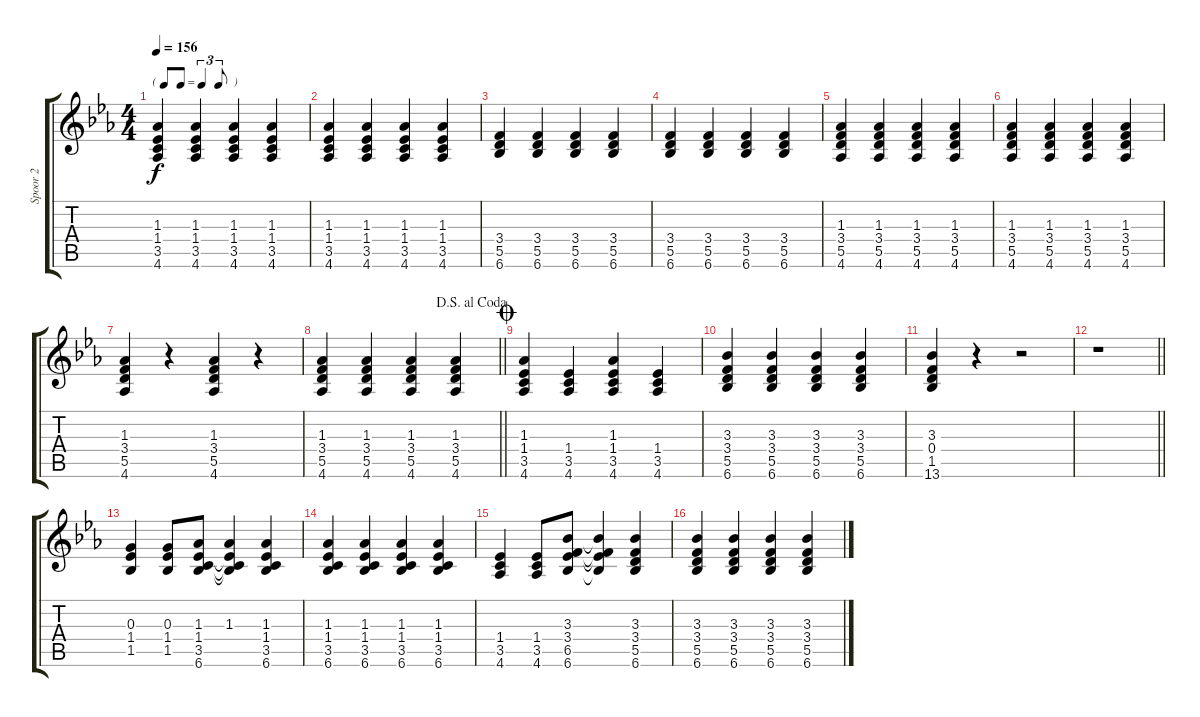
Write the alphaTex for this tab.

\track ("Spoor 2" "Spoor 2") {instrument acousticguitarsteel}
\staff {score tabs}
\tuning (E4 B3 G3 D3 A2 E2) {hide}
\ts (4 4)
\tf triplet8th
\tempo 156
\clef g2
\ks eb
(1.3 1.4 3.5 4.6).4{dy f} (1.3 1.4 3.5 4.6).4 (1.3 1.4 3.5 4.6).4 (1.3 1.4 3.5 4.6).4 |
(1.3 1.4 3.5 4.6).4 (1.3 1.4 3.5 4.6).4 (1.3 1.4 3.5 4.6).4 (1.3 1.4 3.5 4.6).4 |
(3.4 5.5 6.6).4 (3.4 5.5 6.6).4 (3.4 5.5 6.6).4 (3.4 5.5 6.6).4 |
(3.4 5.5 6.6).4 (3.4 5.5 6.6).4 (3.4 5.5 6.6).4 (3.4 5.5 6.6).4 |
(1.3 3.4 5.5 4.6).4 (1.3 3.4 5.5 4.6).4 (1.3 3.4 5.5 4.6).4 (1.3 3.4 5.5 4.6).4 |
(1.3 3.4 5.5 4.6).4 (1.3 3.4 5.5 4.6).4 (1.3 3.4 5.5 4.6).4 (1.3 3.4 5.5 4.6).4 |
(1.3 3.4 5.5 4.6).4 r.4 (1.3 3.4 5.5 4.6).4 r.4 |
\jump dalsegnoalcoda
\barLineRight lightlight
(1.3 3.4 5.5 4.6).4 (1.3 3.4 5.5 4.6).4 (1.3 3.4 5.5 4.6).4 (1.3 3.4 5.5 4.6).4 |
\jump coda
(1.3 1.4 3.5 4.6).4 (1.4 3.5 4.6).4 (1.3 1.4 3.5 4.6).4 (1.4 3.5 4.6).4 |
(3.3 3.4 5.5 6.6).4 (3.3 3.4 5.5 6.6).4 (3.3 3.4 5.5 6.6).4 (3.3 3.4 5.5 6.6).4 |
(3.3 0.4 1.5 13.6).4 r.4 r.2 |
\barLineRight lightlight
r.1 |
(0.3 1.4 1.5).4 (0.3 1.4 1.5).8 (1.3 1.4 3.5 6.6).8 (1.3 1.4{t} 3.5{t} 6.6{t}).4 (1.3 1.4 3.5 6.6).4 |
(1.3 1.4 3.5 6.6).4 (1.3 1.4 3.5 6.6).4 (1.3 1.4 3.5 6.6).4 (1.3 1.4 3.5 6.6).4 |
(1.4 3.5 4.6).4 (1.4 3.5 4.6).8 (3.3 3.4 6.5 6.6).8 (3.3{t} 3.4{t} 6.5{t} 6.6{t}).4 (3.3 3.4 5.5 6.6).4 |
(3.3 3.4 5.5 6.6).4 (3.3 3.4 5.5 6.6).4 (3.3 3.4 5.5 6.6).4 (3.3 3.4 5.5 6.6).4
